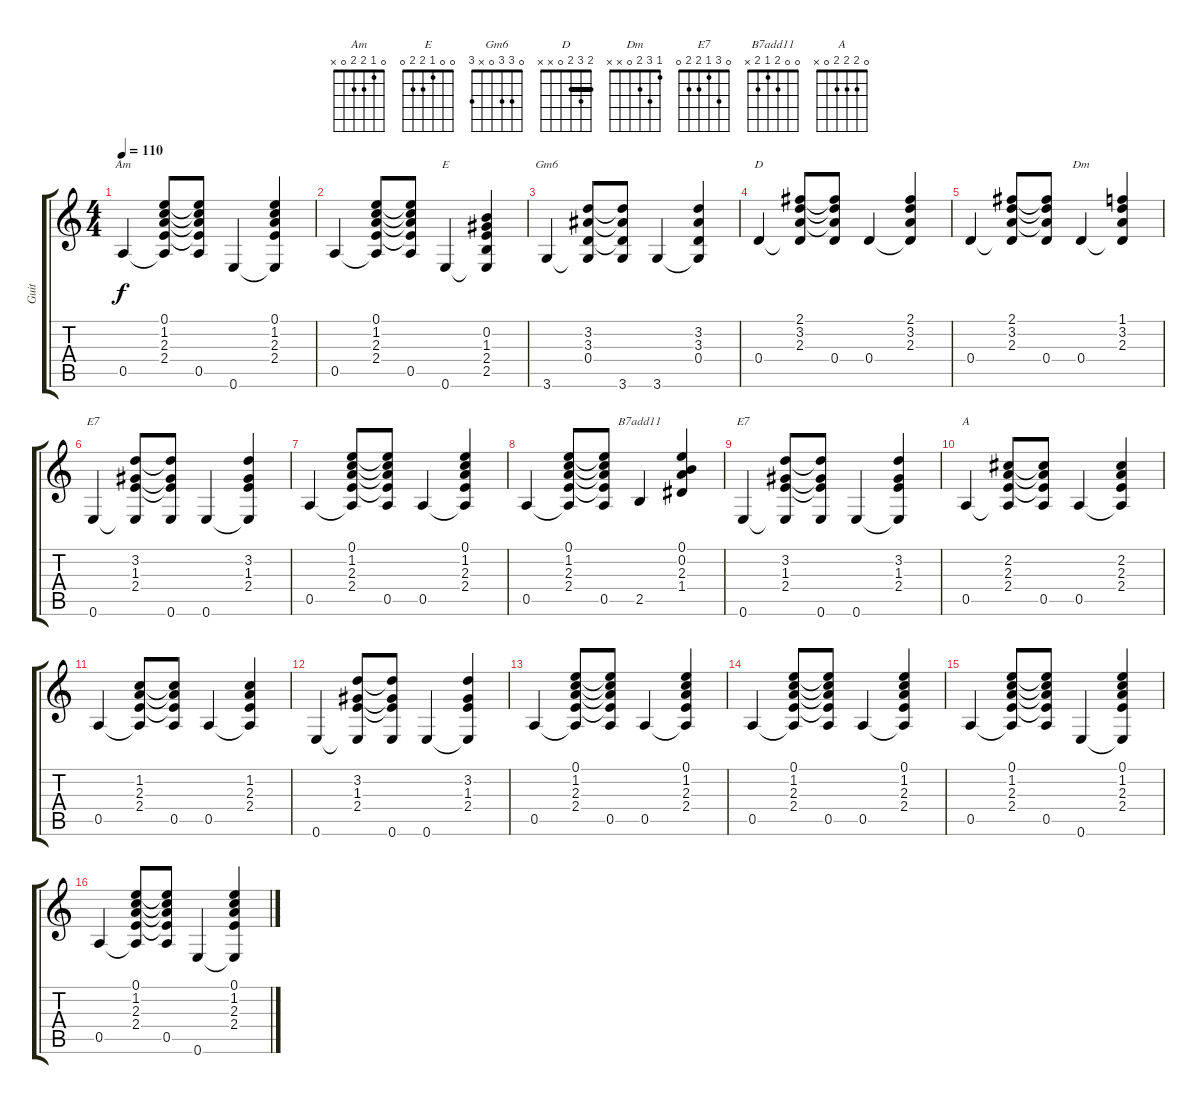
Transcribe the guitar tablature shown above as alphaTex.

\track ("Guit " "Guit ") {instrument acousticguitarsteel}
\staff {score tabs}
\tuning (E4 B3 G3 D3 A2 E2) {hide}
\chord ("Am" 0 1 2 2 0 x)
\chord ("E" 0 0 1 2 2 0)
\chord ("Gm6" 0 3 3 0 x 3)
\chord ("D" 2 3 2 0 x x) {barre 2}
\chord ("Dm" 1 3 2 0 x x)
\chord ("E7" x 3 1 2 2 0)
\chord ("B7add11" 0 0 2 1 2 x)
\chord ("E7" 0 3 1 2 2 0)
\chord ("A" 0 2 2 2 0 x)
\ts (4 4)
\section ("" "")
\tempo 110
\clef g2
\ks c
0.5.4{ch "Am" dy f} (0.1 1.2 2.3 2.4 0.5{t}).8 (0.1{t} 1.2{t} 2.3{t} 2.4{t} 0.5).8 0.6.4 (0.1 1.2 2.3 2.4 0.6{t}).4 |
0.5.4 (0.1 1.2 2.3 2.4 0.5{t}).8 (0.1{t} 1.2{t} 2.3{t} 2.4{t} 0.5).8 0.6.4{ch "E"} (0.2 1.3 2.4 2.5 0.6{t}).4 |
3.6.4{ch "Gm6"} (3.2 3.3 0.4 3.6{t}).8 (3.2{t} 3.3{t} 0.4{t} 3.6).8 3.6.4 (3.2 3.3 0.4 3.6{t}).4 |
0.4.4{ch "D"} (2.1 3.2 2.3 0.4{t}).8 (2.1{t} 3.2{t} 2.3{t} 0.4).8 0.4.4 (2.1 3.2 2.3 0.4{t}).4 |
0.4.4 (2.1 3.2 2.3 0.4{t}).8 (2.1{t} 3.2{t} 2.3{t} 0.4).8 0.4.4{ch "Dm"} (1.1 3.2 2.3 0.4{t}).4 |
0.6.4{ch "E7"} (3.2 1.3 2.4 0.6{t}).8 (3.2{t} 1.3{t} 2.4{t} 0.6).8 0.6.4 (3.2 1.3 2.4 0.6{t}).4 |
0.5.4 (0.1 1.2 2.3 2.4 0.5{t}).8 (0.1{t} 1.2{t} 2.3{t} 2.4{t} 0.5).8 0.5.4 (0.1 1.2 2.3 2.4 0.5{t}).4 |
0.5.4 (0.1 1.2 2.3 2.4 0.5{t}).8 (0.1{t} 1.2{t} 2.3{t} 2.4{t} 0.5).8 2.5.4{ch "B7add11"} (0.1 0.2 2.3 1.4).4 |
0.6.4{ch "E7"} (3.2 1.3 2.4 0.6{t}).8 (3.2{t} 1.3{t} 2.4{t} 0.6).8 0.6.4 (3.2 1.3 2.4 0.6{t}).4 |
0.5.4{ch "A"} (2.2 2.3 2.4 0.5{t}).8 (2.2{t} 2.3{t} 2.4{t} 0.5).8 0.5.4 (2.2 2.3 2.4 0.5{t}).4 |
0.5.4 (1.2 2.3 2.4 0.5{t}).8 (1.2{t} 2.3{t} 2.4{t} 0.5).8 0.5.4 (1.2 2.3 2.4 0.5{t}).4 |
0.6.4 (3.2 1.3 2.4 0.6{t}).8 (3.2{t} 1.3{t} 2.4{t} 0.6).8 0.6.4 (3.2 1.3 2.4 0.6{t}).4 |
0.5.4 (0.1 1.2 2.3 2.4 0.5{t}).8 (0.1{t} 1.2{t} 2.3{t} 2.4{t} 0.5).8 0.5.4 (0.1 1.2 2.3 2.4 0.5{t}).4 |
0.5.4 (0.1 1.2 2.3 2.4 0.5{t}).8 (0.1{t} 1.2{t} 2.3{t} 2.4{t} 0.5).8 0.5.4 (0.1 1.2 2.3 2.4 0.5{t}).4 |
\section ("" "")
0.5.4 (0.1 1.2 2.3 2.4 0.5{t}).8 (0.1{t} 1.2{t} 2.3{t} 2.4{t} 0.5).8 0.6.4 (0.1 1.2 2.3 2.4 0.6{t}).4 |
0.5.4 (0.1 1.2 2.3 2.4 0.5{t}).8 (0.1{t} 1.2{t} 2.3{t} 2.4{t} 0.5).8 0.6.4 (0.1 1.2 2.3 2.4 0.6{t}).4
